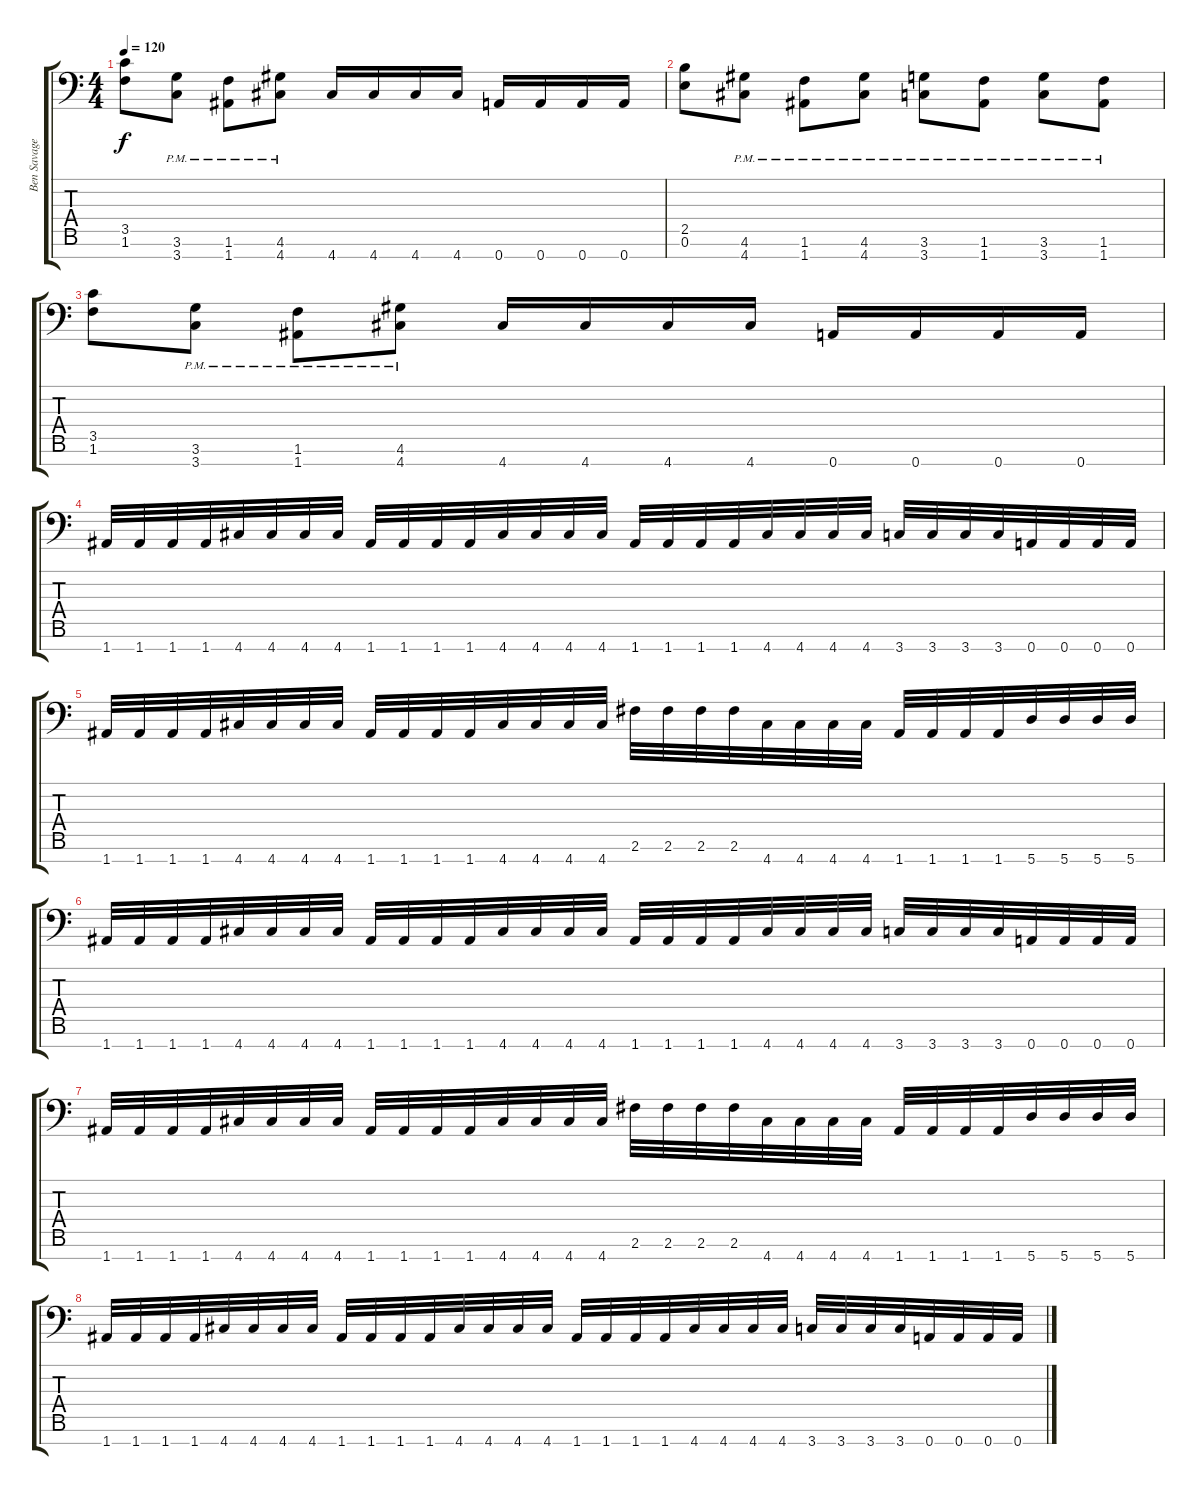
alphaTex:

\track ("Ben Savage" "Ben Savage") {instrument distortionguitar}
\staff {score tabs}
\tuning (E4 B3 G3 D3 A2 E2 A1) {hide}
\ts (4 4)
\tempo 120
\clef f4
\ks c
(3.5 1.6).8{dy f} (3.6{pm} 3.7{pm}).8 (1.6{pm} 1.7{pm}).8 (4.6{pm} 4.7{pm}).8 4.7.16 4.7.16 4.7.16 4.7.16 0.7.16 0.7.16 0.7.16 0.7.16 |
(2.5 0.6).8 (4.6{pm} 4.7{pm}).8 (1.6{pm} 1.7{pm}).8 (4.6{pm} 4.7{pm}).8 (3.6{pm} 3.7{pm}).8 (1.6{pm} 1.7{pm}).8 (3.6{pm} 3.7{pm}).8 (1.6{pm} 1.7{pm}).8 |
(3.5 1.6).8 (3.6{pm} 3.7{pm}).8 (1.6{pm} 1.7{pm}).8 (4.6{pm} 4.7{pm}).8 4.7.16 4.7.16 4.7.16 4.7.16 0.7.16 0.7.16 0.7.16 0.7.16 |
1.7.32 1.7.32 1.7.32 1.7.32 4.7.32 4.7.32 4.7.32 4.7.32 1.7.32 1.7.32 1.7.32 1.7.32 4.7.32 4.7.32 4.7.32 4.7.32 1.7.32 1.7.32 1.7.32 1.7.32 4.7.32 4.7.32 4.7.32 4.7.32 3.7.32 3.7.32 3.7.32 3.7.32 0.7.32 0.7.32 0.7.32 0.7.32 |
1.7.32 1.7.32 1.7.32 1.7.32 4.7.32 4.7.32 4.7.32 4.7.32 1.7.32 1.7.32 1.7.32 1.7.32 4.7.32 4.7.32 4.7.32 4.7.32 2.6.32 2.6.32 2.6.32 2.6.32 4.7.32 4.7.32 4.7.32 4.7.32 1.7.32 1.7.32 1.7.32 1.7.32 5.7.32 5.7.32 5.7.32 5.7.32 |
1.7.32 1.7.32 1.7.32 1.7.32 4.7.32 4.7.32 4.7.32 4.7.32 1.7.32 1.7.32 1.7.32 1.7.32 4.7.32 4.7.32 4.7.32 4.7.32 1.7.32 1.7.32 1.7.32 1.7.32 4.7.32 4.7.32 4.7.32 4.7.32 3.7.32 3.7.32 3.7.32 3.7.32 0.7.32 0.7.32 0.7.32 0.7.32 |
1.7.32 1.7.32 1.7.32 1.7.32 4.7.32 4.7.32 4.7.32 4.7.32 1.7.32 1.7.32 1.7.32 1.7.32 4.7.32 4.7.32 4.7.32 4.7.32 2.6.32 2.6.32 2.6.32 2.6.32 4.7.32 4.7.32 4.7.32 4.7.32 1.7.32 1.7.32 1.7.32 1.7.32 5.7.32 5.7.32 5.7.32 5.7.32 |
1.7.32 1.7.32 1.7.32 1.7.32 4.7.32 4.7.32 4.7.32 4.7.32 1.7.32 1.7.32 1.7.32 1.7.32 4.7.32 4.7.32 4.7.32 4.7.32 1.7.32 1.7.32 1.7.32 1.7.32 4.7.32 4.7.32 4.7.32 4.7.32 3.7.32 3.7.32 3.7.32 3.7.32 0.7.32 0.7.32 0.7.32 0.7.32
